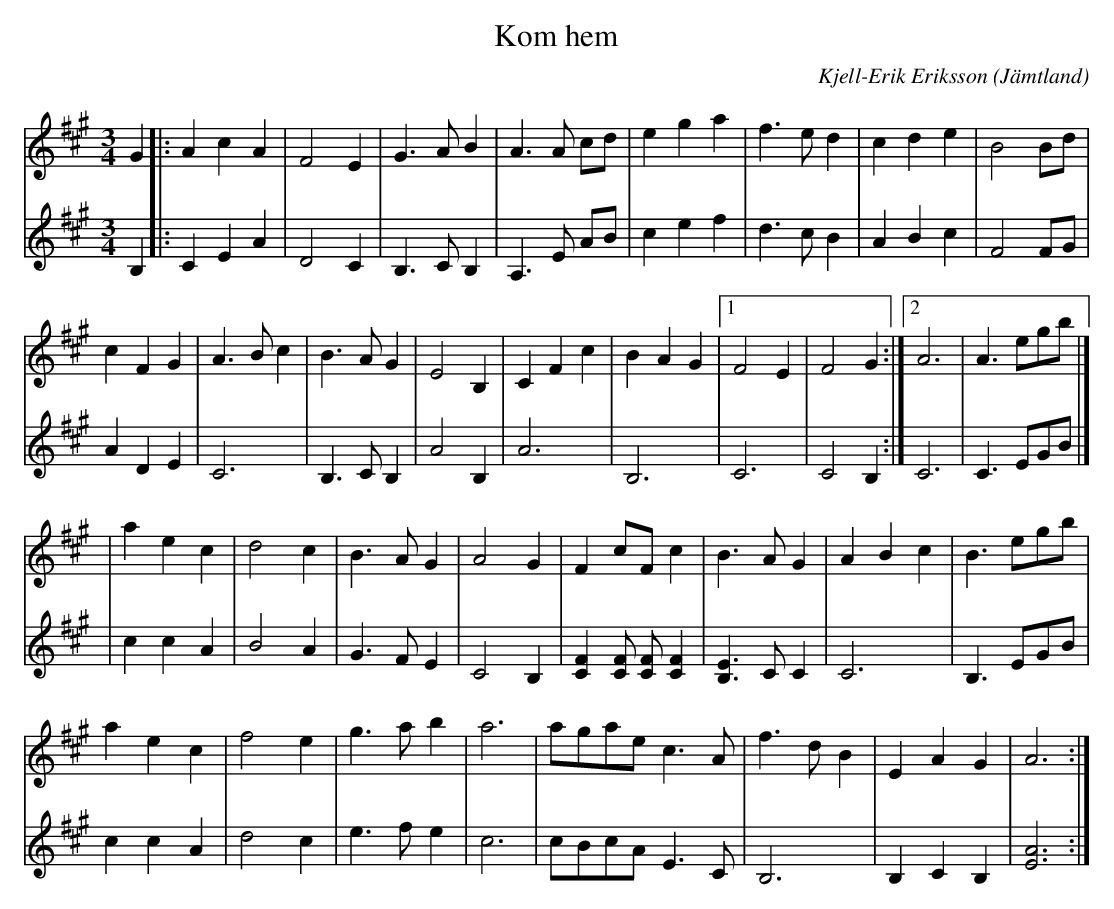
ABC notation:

X:1
T:Kom hem
O:Jämtland
C:Kjell-Erik Eriksson
M:3/4
L:1/4
K:A
[V:1] G|:AcA|F2 E|G>A  B|A>A c/2d/2|eg a|f>e d|cde|B2 B/2d/2|
[V:2]B,|:CEA|D2 C|B,>CB,|A,>E A/2B/2|cef|d>c B|ABc|F2 F/2G/2|
[V:1]cFG|A>Bc|B >A G|E2 B,|CFc|BAG|[1 F2E|F2 G :|[2 A3|A>eg/2b/2|]
[V:2]ADE|C3  |B,>CB,|A2 B,|A3 |B,3|   C3 |C2 B,:|   C3|C>EG/2B/2|]
[V:1]|aec|d2 c|B>AG|A2 G |F c/2F/2 c                     |B>           A   G |ABc|B >eg/2b/2|
[V:2]|ccA|B2 A|G>FE|C2 B,|[C F] [C/2 F/2] [C/2 F/2] [C F]|[B,3/2 E3/2] C/2 C |C3 |B,>EG/2B/2|
[V:1]aec|f2e|g>ab|a3|a/2g/2a/2e/2 c>A|f >dB|E AG |A3:|
[V:2]ccA|d2c|e>fe|c3|c/2B/2c/2A/2 E>C|B,3  |B,CB,|[A3 E3]:|
